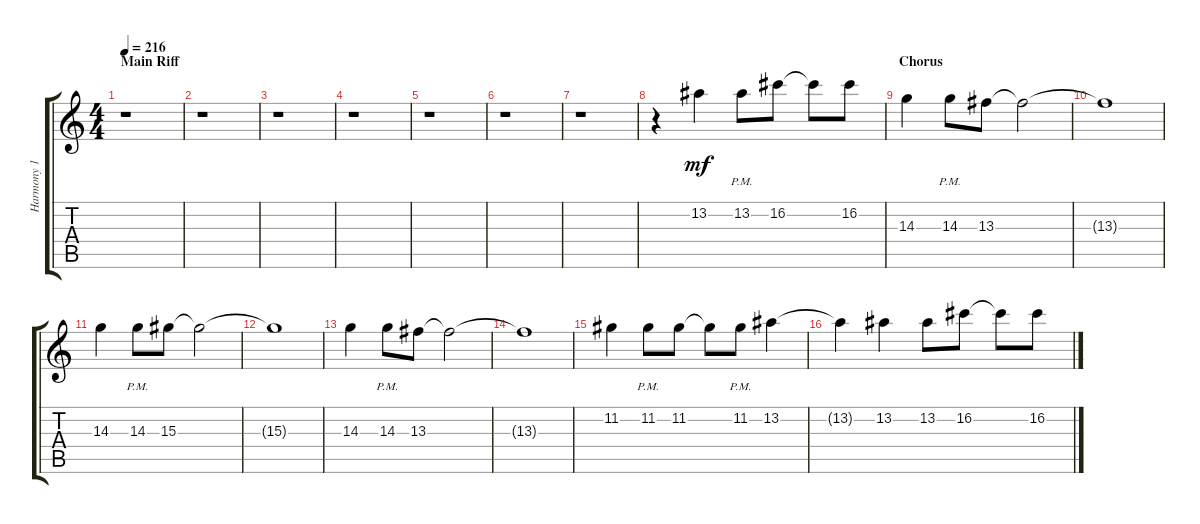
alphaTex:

\track ("Harmony 1" "Harmony 1") {instrument overdrivenguitar}
\staff {score tabs}
\tuning (D4 A3 F3 C3 G2 C2) {hide}
\ts (4 4)
\section ("" "Main Riff")
\tempo 216
\clef g2
\ks aminor
r.1{dy mf} |
r.1 |
r.1 |
r.1 |
r.1 |
r.1 |
r.1 |
r.4 13.2.4 13.2{pm}.8 16.2.8 16.2{t}.8 16.2.8 |
\section ("" "Chorus")
14.3.4 14.3{pm}.8 13.3.8 13.3{t}.2 |
13.3{t}.1 |
14.3.4 14.3{pm}.8 15.3.8 15.3{t}.2 |
15.3{t}.1 |
14.3.4 14.3{pm}.8 13.3.8 13.3{t}.2 |
13.3{t}.1 |
11.2.4 11.2{pm}.8 11.2.8 11.2{t}.8 11.2{pm}.8 13.2.4 |
13.2{t}.4 13.2.4 13.2.8 16.2.8 16.2{t}.8 16.2.8
